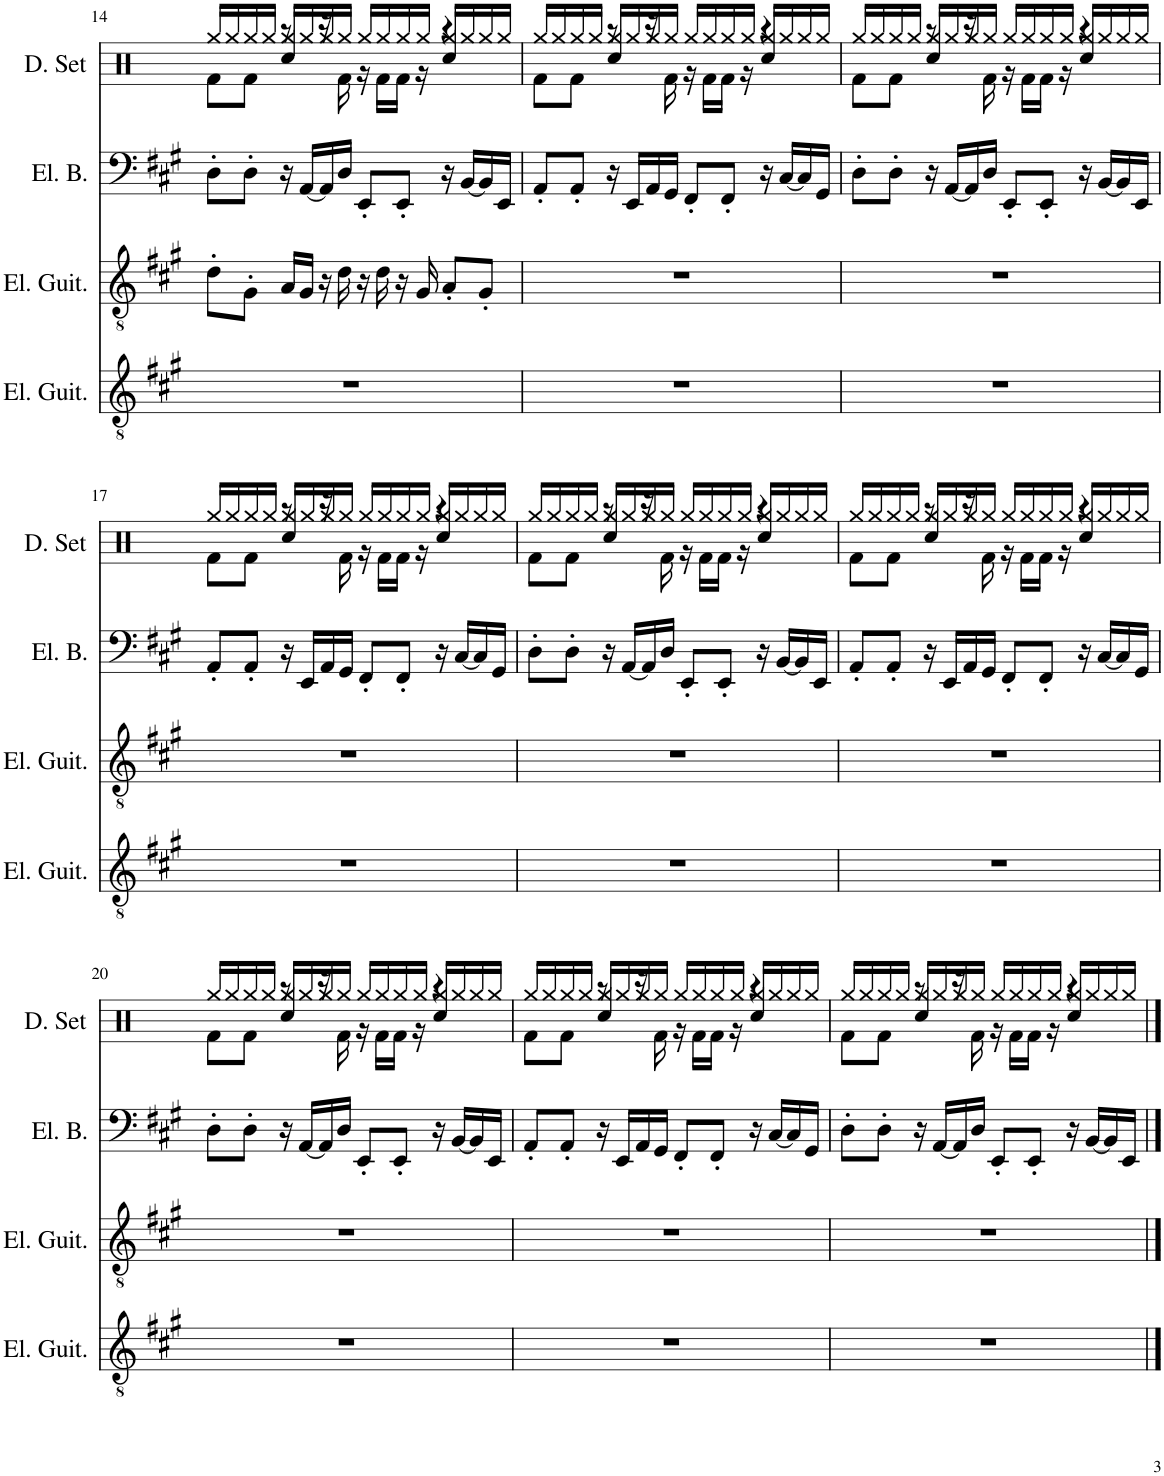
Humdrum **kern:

**kern	**kern	**kern	**kern
*part4	*part3	*part2	*part1
*staff4	*staff3	*staff2	*staff1
*I"Electric Guitar	*I"Electric Guitar	*I"Electric Bass	*I"Drumset
*I'El. Guit.	*I'El. Guit.	*I'El. B.	*I'D. Set
!!LO:PB:g=z
*clefGv2	*clefGv2	*clefF4	*clefX
*	*	*Trd7c12	*
*k[f#c#g#]	*k[f#c#g#]	*k[f#c#g#]	*k[]
*M4/4	*M4/4	*M4/4	*M4/4
=14	=14	=14	=14
*	*	*	*^
*	*	*	*	*^
1r	8d'\L	8D'\L	16Rgg/LL	8Rf\L	4ryy
.	.	.	16Rgg/	.	.
.	8G#'\J	8D'\J	16Rgg/	8Rf\J	.
.	.	.	16Rgg/JJ	.	.
.	16A/LL	16r	16Rgg/LL	8r	4Rcc/
.	16G#/JJ	[16AA/LL	16Rgg/	.	.
.	16r	16AA/]	16Rgg/	16r	.
.	16d\	16D/JJ	16Rgg/JJ	16Rf\	.
.	16r	8EE'/L	16Rgg/LL	16r	4ryy
.	16d\	.	16Rgg/	16Rf\LL	.
.	16r	8EE'/J	16Rgg/	16Rf\JJ	.
.	16G#/	.	16Rgg/JJ	16r	.
.	8A'/L	16r	16Rgg/LL	4r	4Rcc/
.	.	[16BB/LL	16Rgg/	.	.
.	8G#'/J	16BB/]	16Rgg/	.	.
.	.	16EE/JJ	16Rgg/JJ	.	.
=15	=15	=15	=15	=15	=15
1r	1r	8AA'/L	16Rgg/LL	8Rf\L	4ryy
.	.	.	16Rgg/	.	.
.	.	8AA'/J	16Rgg/	8Rf\J	.
.	.	.	16Rgg/JJ	.	.
.	.	16r	16Rgg/LL	8r	4Rcc/
.	.	16EE/LL	16Rgg/	.	.
.	.	16AA/	16Rgg/	16r	.
.	.	16GG#/JJ	16Rgg/JJ	16Rf\	.
.	.	8FF#'/L	16Rgg/LL	16r	4ryy
.	.	.	16Rgg/	16Rf\LL	.
.	.	8FF#'/J	16Rgg/	16Rf\JJ	.
.	.	.	16Rgg/JJ	16r	.
.	.	16r	16Rgg/LL	4r	4Rcc/
.	.	[16C#/LL	16Rgg/	.	.
.	.	16C#/]	16Rgg/	.	.
.	.	16GG#/JJ	16Rgg/JJ	.	.
=16	=16	=16	=16	=16	=16
1r	1r	8D'\L	16Rgg/LL	8Rf\L	4ryy
.	.	.	16Rgg/	.	.
.	.	8D'\J	16Rgg/	8Rf\J	.
.	.	.	16Rgg/JJ	.	.
.	.	16r	16Rgg/LL	8r	4Rcc/
.	.	[16AA/LL	16Rgg/	.	.
.	.	16AA/]	16Rgg/	16r	.
.	.	16D/JJ	16Rgg/JJ	16Rf\	.
.	.	8EE'/L	16Rgg/LL	16r	4ryy
.	.	.	16Rgg/	16Rf\LL	.
.	.	8EE'/J	16Rgg/	16Rf\JJ	.
.	.	.	16Rgg/JJ	16r	.
.	.	16r	16Rgg/LL	4r	4Rcc/
.	.	[16BB/LL	16Rgg/	.	.
.	.	16BB/]	16Rgg/	.	.
.	.	16EE/JJ	16Rgg/JJ	.	.
!!LO:LB:g=z	!!	!!
=17	=17	=17	=17	=17	=17
1r	1r	8AA'/L	16Rgg/LL	8Rf\L	4ryy
.	.	.	16Rgg/	.	.
.	.	8AA'/J	16Rgg/	8Rf\J	.
.	.	.	16Rgg/JJ	.	.
.	.	16r	16Rgg/LL	8r	4Rcc/
.	.	16EE/LL	16Rgg/	.	.
.	.	16AA/	16Rgg/	16r	.
.	.	16GG#/JJ	16Rgg/JJ	16Rf\	.
.	.	8FF#'/L	16Rgg/LL	16r	4ryy
.	.	.	16Rgg/	16Rf\LL	.
.	.	8FF#'/J	16Rgg/	16Rf\JJ	.
.	.	.	16Rgg/JJ	16r	.
.	.	16r	16Rgg/LL	4r	4Rcc/
.	.	[16C#/LL	16Rgg/	.	.
.	.	16C#/]	16Rgg/	.	.
.	.	16GG#/JJ	16Rgg/JJ	.	.
=18	=18	=18	=18	=18	=18
1r	1r	8D'\L	16Rgg/LL	8Rf\L	4ryy
.	.	.	16Rgg/	.	.
.	.	8D'\J	16Rgg/	8Rf\J	.
.	.	.	16Rgg/JJ	.	.
.	.	16r	16Rgg/LL	8r	4Rcc/
.	.	[16AA/LL	16Rgg/	.	.
.	.	16AA/]	16Rgg/	16r	.
.	.	16D/JJ	16Rgg/JJ	16Rf\	.
.	.	8EE'/L	16Rgg/LL	16r	4ryy
.	.	.	16Rgg/	16Rf\LL	.
.	.	8EE'/J	16Rgg/	16Rf\JJ	.
.	.	.	16Rgg/JJ	16r	.
.	.	16r	16Rgg/LL	4r	4Rcc/
.	.	[16BB/LL	16Rgg/	.	.
.	.	16BB/]	16Rgg/	.	.
.	.	16EE/JJ	16Rgg/JJ	.	.
=19	=19	=19	=19	=19	=19
1r	1r	8AA'/L	16Rgg/LL	8Rf\L	4ryy
.	.	.	16Rgg/	.	.
.	.	8AA'/J	16Rgg/	8Rf\J	.
.	.	.	16Rgg/JJ	.	.
.	.	16r	16Rgg/LL	8r	4Rcc/
.	.	16EE/LL	16Rgg/	.	.
.	.	16AA/	16Rgg/	16r	.
.	.	16GG#/JJ	16Rgg/JJ	16Rf\	.
.	.	8FF#'/L	16Rgg/LL	16r	4ryy
.	.	.	16Rgg/	16Rf\LL	.
.	.	8FF#'/J	16Rgg/	16Rf\JJ	.
.	.	.	16Rgg/JJ	16r	.
.	.	16r	16Rgg/LL	4r	4Rcc/
.	.	[16C#/LL	16Rgg/	.	.
.	.	16C#/]	16Rgg/	.	.
.	.	16GG#/JJ	16Rgg/JJ	.	.
!!LO:LB:g=z	!!	!!
=20	=20	=20	=20	=20	=20
1r	1r	8D'\L	16Rgg/LL	8Rf\L	4ryy
.	.	.	16Rgg/	.	.
.	.	8D'\J	16Rgg/	8Rf\J	.
.	.	.	16Rgg/JJ	.	.
.	.	16r	16Rgg/LL	8r	4Rcc/
.	.	[16AA/LL	16Rgg/	.	.
.	.	16AA/]	16Rgg/	16r	.
.	.	16D/JJ	16Rgg/JJ	16Rf\	.
.	.	8EE'/L	16Rgg/LL	16r	4ryy
.	.	.	16Rgg/	16Rf\LL	.
.	.	8EE'/J	16Rgg/	16Rf\JJ	.
.	.	.	16Rgg/JJ	16r	.
.	.	16r	16Rgg/LL	4r	4Rcc/
.	.	[16BB/LL	16Rgg/	.	.
.	.	16BB/]	16Rgg/	.	.
.	.	16EE/JJ	16Rgg/JJ	.	.
=21	=21	=21	=21	=21	=21
1r	1r	8AA'/L	16Rgg/LL	8Rf\L	4ryy
.	.	.	16Rgg/	.	.
.	.	8AA'/J	16Rgg/	8Rf\J	.
.	.	.	16Rgg/JJ	.	.
.	.	16r	16Rgg/LL	8r	4Rcc/
.	.	16EE/LL	16Rgg/	.	.
.	.	16AA/	16Rgg/	16r	.
.	.	16GG#/JJ	16Rgg/JJ	16Rf\	.
.	.	8FF#'/L	16Rgg/LL	16r	4ryy
.	.	.	16Rgg/	16Rf\LL	.
.	.	8FF#'/J	16Rgg/	16Rf\JJ	.
.	.	.	16Rgg/JJ	16r	.
.	.	16r	16Rgg/LL	4r	4Rcc/
.	.	[16C#/LL	16Rgg/	.	.
.	.	16C#/]	16Rgg/	.	.
.	.	16GG#/JJ	16Rgg/JJ	.	.
=22	=22	=22	=22	=22	=22
1r	1r	8D'\L	16Rgg/LL	8Rf\L	4ryy
.	.	.	16Rgg/	.	.
.	.	8D'\J	16Rgg/	8Rf\J	.
.	.	.	16Rgg/JJ	.	.
.	.	16r	16Rgg/LL	8r	4Rcc/
.	.	[16AA/LL	16Rgg/	.	.
.	.	16AA/]	16Rgg/	16r	.
.	.	16D/JJ	16Rgg/JJ	16Rf\	.
.	.	8EE'/L	16Rgg/LL	16r	4ryy
.	.	.	16Rgg/	16Rf\LL	.
.	.	8EE'/J	16Rgg/	16Rf\JJ	.
.	.	.	16Rgg/JJ	16r	.
.	.	16r	16Rgg/LL	4r	4Rcc/
.	.	[16BB/LL	16Rgg/	.	.
.	.	16BB/]	16Rgg/	.	.
.	.	16EE/JJ	16Rgg/JJ	.	.
*	*	*	*v	*v	*v
==	==	==	==
*-	*-	*-	*-
